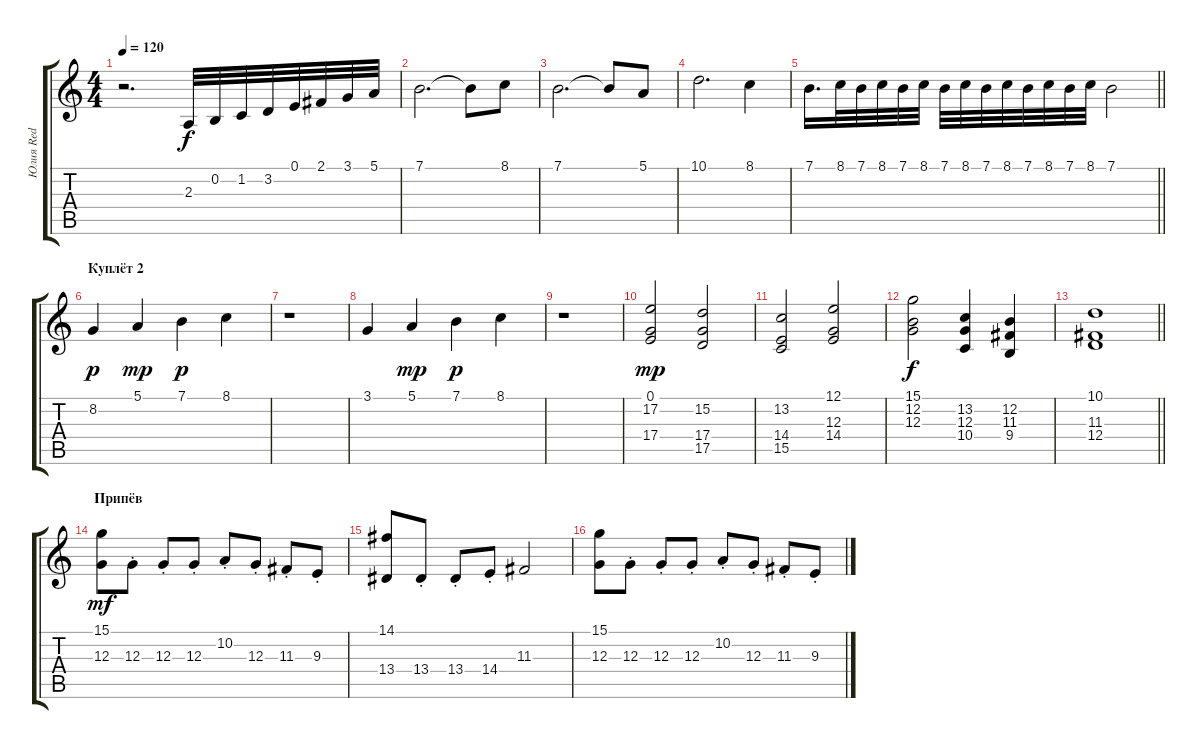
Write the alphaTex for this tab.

\track ("Юлия Red" "Юлия Red") {instrument tremolostrings}
\staff {score tabs}
\tuning (E4 B3 G3 D3 A2 E2) {hide}
\ts (4 4)
\tempo 120
\clef g2
\ks c
r.2{d dy mp} 2.3.32{dy f} 0.2.32 1.2.32 3.2.32 0.1.32 2.1.32 3.1.32 5.1.32 |
7.1.2{d} 7.1{t}.8 8.1.8 |
7.1.2{d} 7.1{t}.8 5.1.8 |
10.1.2{d} 8.1.4 |
\barLineRight lightlight
7.1.16{d} 8.1.32 7.1.32 8.1.32 7.1.32 8.1.32 7.1.32 8.1.32 7.1.32 8.1.32 7.1.32 8.1.32 7.1.32 8.1.32 7.1.2 |
\section ("" "Куплёт 2")
8.2.4{dy p} 5.1.4{dy mp} 7.1.4{dy p} 8.1.4 |
r.1 |
3.1.4 5.1.4{dy mp} 7.1.4{dy p} 8.1.4 |
r.1 |
(0.1 17.2 17.4).2{dy mp} (15.2 17.4 17.5).2 |
(13.2 14.4 15.5).2 (12.1 12.3 14.4).2 |
(15.1 12.2 12.3).2{dy f} (13.2 12.3 10.4).4 (12.2 11.3 9.4).4 |
\barLineRight lightlight
(10.1 11.3 12.4).1 |
\section ("" "Припёв")
(15.1 12.3).8{dy mf} 12.3{st}.8 12.3{st}.8 12.3{st}.8 10.2{st}.8 12.3{st}.8 11.3{st}.8 9.3{st}.8 |
(14.1 13.4).8 13.4{st}.8 13.4{st}.8 14.4{st}.8 11.3.2 |
(15.1 12.3).8 12.3{st}.8 12.3{st}.8 12.3{st}.8 10.2{st}.8 12.3{st}.8 11.3{st}.8 9.3{st}.8
